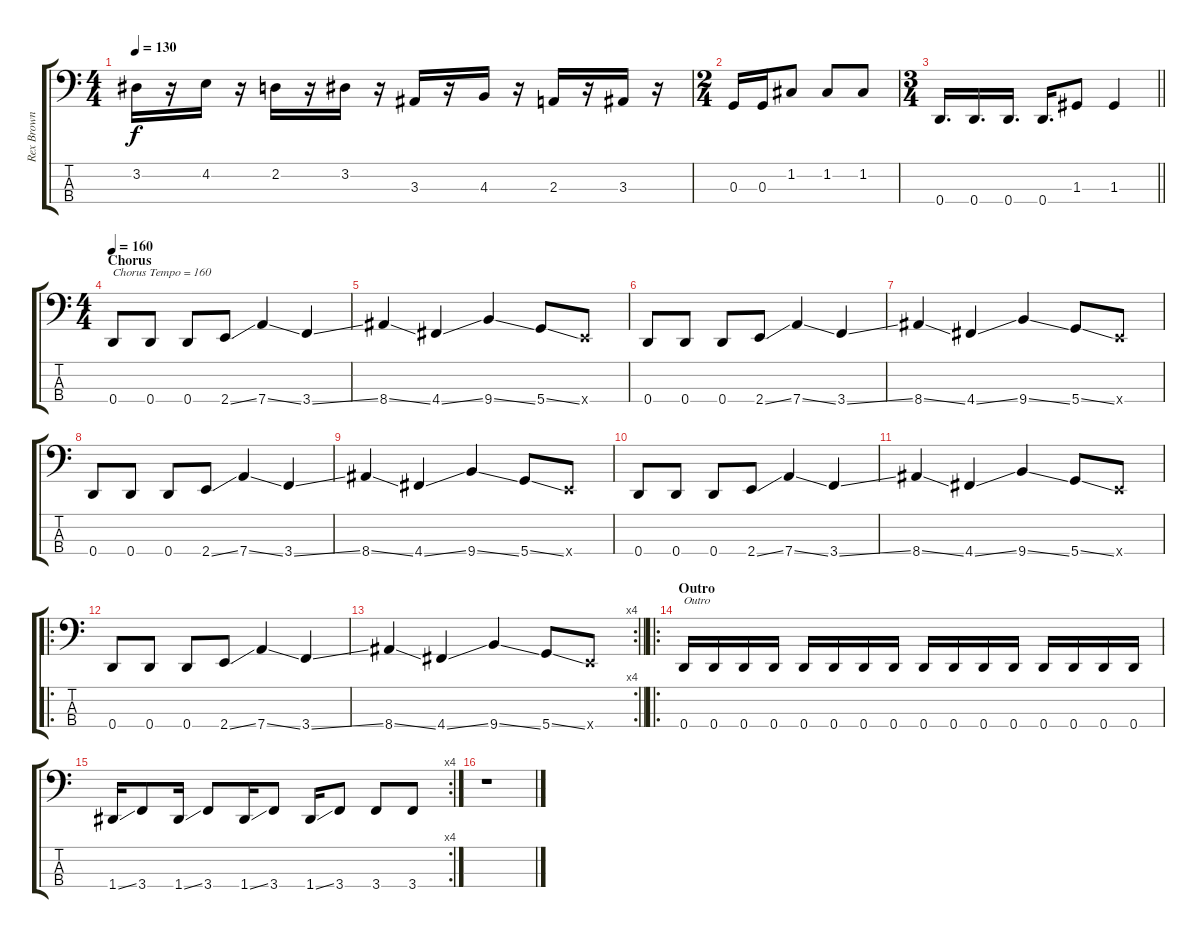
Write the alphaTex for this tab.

\track ("Rex Brown" "Rex Brown") {instrument electricbasspick}
\staff {score tabs}
\tuning (F2 C2 G1 D1) {hide}
\ts (4 4)
\tempo 130
\clef f4
\ks c
3.2.16{dy f} r.16 4.2.16 r.16 2.2.16 r.16 3.2.16 r.16 3.3.16 r.16 4.3.16 r.16 2.3.16 r.16 3.3.16 r.16 |
\ts (2 4)
0.3.16 0.3.16 1.2.8 1.2.8 1.2.8 |
\ts (3 4)
\barLineRight lightlight
0.4.16{d} 0.4.16{d} 0.4.16{d} 0.4.16{d} 1.3.8 1.3.4 |
\ts (4 4)
\section ("" "Chorus")
\tempo 160
0.4.8{txt "Chorus Tempo = 160"} 0.4.8 0.4.8 2.4{ss}.8 7.4{ss}.4 3.4{ss}.4 |
8.4{ss}.4 4.4{ss}.4 9.4{ss}.4 5.4{ss}.8 2.4{x}.8 |
0.4.8 0.4.8 0.4.8 2.4{ss}.8 7.4{ss}.4 3.4{ss}.4 |
8.4{ss}.4 4.4{ss}.4 9.4{ss}.4 5.4{ss}.8 2.4{x}.8 |
0.4.8 0.4.8 0.4.8 2.4{ss}.8 7.4{ss}.4 3.4{ss}.4 |
8.4{ss}.4 4.4{ss}.4 9.4{ss}.4 5.4{ss}.8 2.4{x}.8 |
0.4.8 0.4.8 0.4.8 2.4{ss}.8 7.4{ss}.4 3.4{ss}.4 |
8.4{ss}.4 4.4{ss}.4 9.4{ss}.4 5.4{ss}.8 2.4{x}.8 |
\ro
0.4.8 0.4.8 0.4.8 2.4{ss}.8 7.4{ss}.4 3.4{ss}.4 |
\rc 4
\barLineRight lightlight
8.4{ss}.4 4.4{ss}.4 9.4{ss}.4 5.4{ss}.8 2.4{x}.8 |
\ro
\section ("" "Outro")
0.4.16{txt "Outro"} 0.4.16 0.4.16 0.4.16 0.4.16 0.4.16 0.4.16 0.4.16 0.4.16 0.4.16 0.4.16 0.4.16 0.4.16 0.4.16 0.4.16 0.4.16 |
\rc 4
1.4{ss}.16 3.4.8 1.4{ss}.16 3.4.8 1.4{ss}.16 3.4.8 1.4{ss}.16 3.4.8 3.4.8 3.4.8 |
r.1
